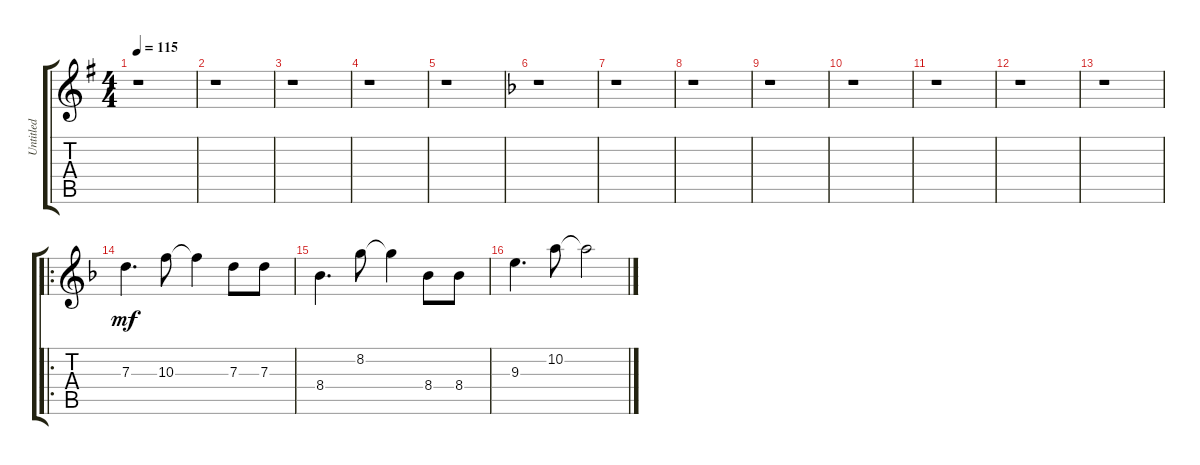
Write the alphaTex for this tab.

\track ("Untitled" "Untitled") {instrument distortionguitar}
\staff {score tabs}
\tuning (E4 B3 G3 D3 A2 E2) {hide}
\ts (4 4)
\tempo 115
\clef g2
\ks g
r.1{dy mf} |
r.1 |
r.1 |
r.1 |
r.1 |
\ks f
r.1 |
r.1 |
r.1 |
r.1 |
r.1 |
r.1 |
r.1 |
r.1 |
\ro
7.3.4{d} 10.3.8 10.3{t}.4 7.3.8 7.3.8 |
8.4.4{d} 8.2.8 8.2{t}.4 8.4.8 8.4.8 |
9.3.4{d} 10.2.8 10.2{t}.2
